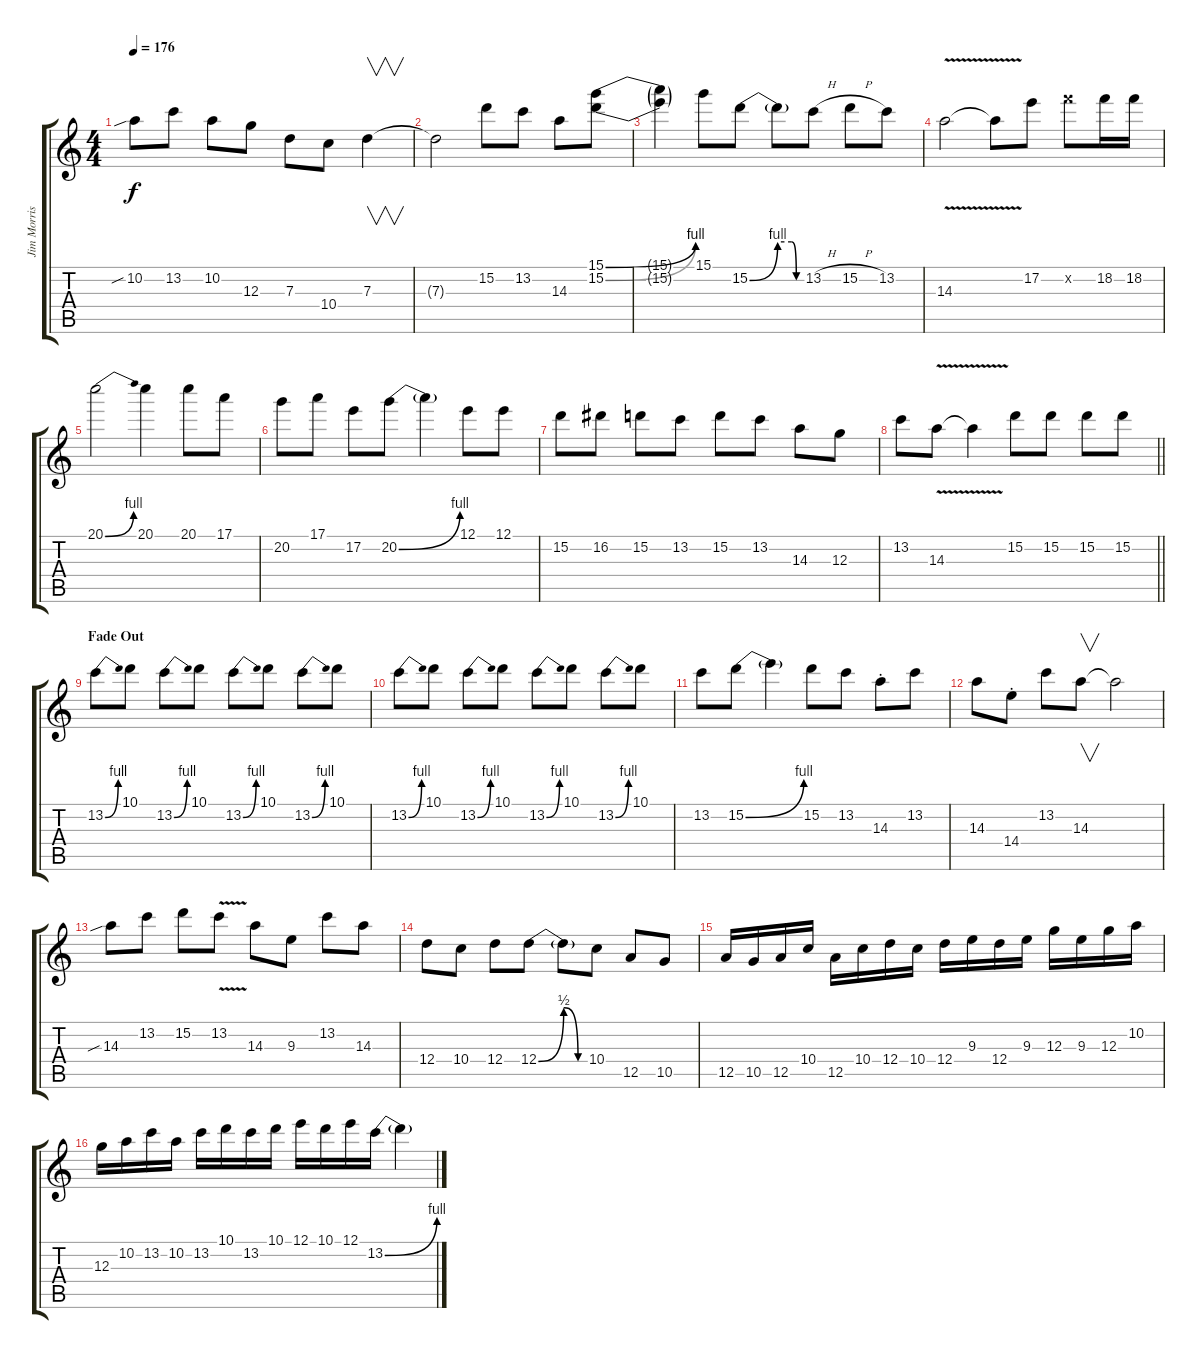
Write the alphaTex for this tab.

\track ("Jim Morris" "Jim Morris") {instrument electricguitarmuted}
\staff {score tabs}
\tuning (E4 B3 G3 D3 A2 E2) {hide}
\ts (4 4)
\tempo 176
\clef g2
\ks c
10.2{sib}.8{dy f} 13.2.8 10.2.8 12.3.8 7.3.8 10.4.8 7.3.4{v} |
7.3{t}.2 15.2.8 13.2.8 14.3.8 (15.1{be (bend 0 0 60 4)} 15.2{be (bend 0 0 60 4)}).8 |
(15.1{t} 15.2{t}).4 15.1.8 15.2{be (custom 0 0 30 4 45 4 50 0 60 0)}.8 15.2{t}.8 13.2{h}.8 15.2{h}.8 13.2.8 |
14.3{v}.2 14.3{t}.8 17.2.8 18.2{x}.8 18.2.16 18.2.16 |
20.1{be (bend 0 0 60 4)}.2 20.1.4 20.1.8 17.1.8 |
20.2.8 17.1.8 17.2.8 20.2{be (bend 0 0 60 4)}.8 20.2{t}.4 12.1.8 12.1.8 |
15.2.8 16.2.8 15.2.8 13.2.8 15.2.8 13.2.8 14.3.8 12.3.8 |
\barLineRight lightlight
13.2.8 14.3{v}.8 14.3{t}.4 15.2.8 15.2.8 15.2.8 15.2.8 |
\section ("" "Fade Out")
13.2{be (bend 0 0 60 4)}.8 10.1.8 13.2{be (bend 0 0 60 4)}.8 10.1.8 13.2{be (bend 0 0 60 4)}.8 10.1.8 13.2{be (bend 0 0 60 4)}.8 10.1.8 |
13.2{be (bend 0 0 60 4)}.8 10.1.8 13.2{be (bend 0 0 60 4)}.8 10.1.8 13.2{be (bend 0 0 60 4)}.8 10.1.8 13.2{be (bend 0 0 60 4)}.8 10.1.8 |
13.2.8 15.2{be (bend 0 0 60 4)}.8 15.2{t}.4 15.2.8 13.2.8 14.3{st}.8 13.2.8 |
14.3.8 14.4{st}.8 13.2.8 14.3.8{v} 14.3{t}.2 |
14.3{sib}.8 13.2.8 15.2.8 13.2{v}.8 14.3.8 9.3.8 13.2.8 14.3.8 |
12.4.8 10.4.8 12.4.8 12.4{be (custom 0 0 30 2 47 0 60 0)}.8 12.4{t}.8 10.4.8 12.5.8 10.5.8 |
12.5.16 10.5.16 12.5.16 10.4.16 12.5.16 10.4.16 12.4.16 10.4.16 12.4.16 9.3.16 12.4.16 9.3.16 12.3.16 9.3.16 12.3.16 10.2.16 |
12.3.16 10.2.16 13.2.16 10.2.16 13.2.16 10.1.16 13.2.16 10.1.16 12.1.16 10.1.16 12.1.16 13.2{be (bend 0 0 60 4)}.16 13.2{t}.4
